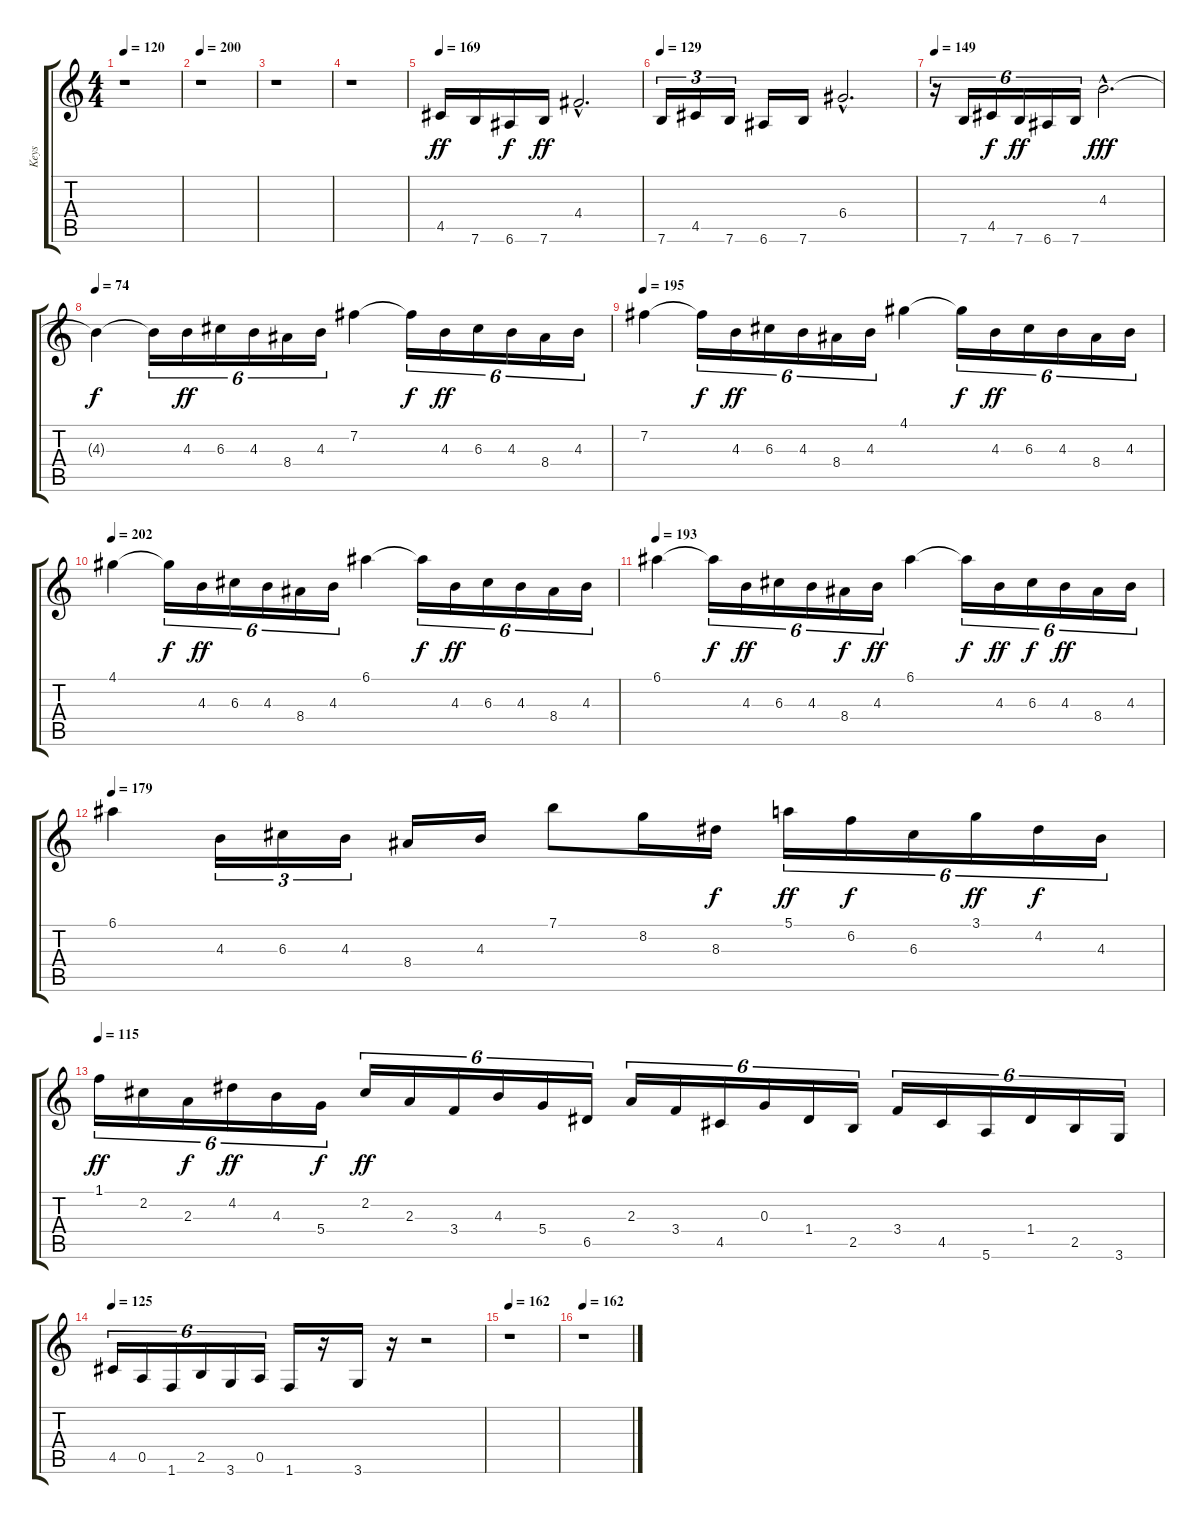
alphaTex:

\track ("Keys" "Keys") {instrument synthbass1}
\staff {score tabs}
\tuning (E4 B3 G3 D3 A2 E2) {hide}
\ts (4 4)
\tempo 120
\clef g2
\ks c
r.1{dy f} |
\tempo 200
r.1 |
r.1 |
r.1 |
\tempo 169
4.5.16{dy ff balance 5 instrument lead2sawtooth} 7.6.16 6.6.16{dy f} 7.6.16{dy ff} 4.4{hac}.2{d} |
\tempo 129
7.6.16{tu (3 2)} 4.5.16{tu (3 2)} 7.6.16{tu (3 2)} 6.6.16 7.6.16 6.4{hac}.2{d} |
\tempo 149
r.16{tu (6 4)} 7.6.16{tu (6 4)} 4.5.16{tu (6 4) dy f} 7.6.16{tu (6 4) dy ff} 6.6.16{tu (6 4)} 7.6.16{tu (6 4)} 4.3{hac}.2{d dy fff} |
\tempo 74
4.3{t}.4{dy f} 4.3{t}.16{tu (6 4)} 4.3.16{tu (6 4) dy ff} 6.3.16{tu (6 4)} 4.3.16{tu (6 4)} 8.4.16{tu (6 4)} 4.3.16{tu (6 4)} 7.2.4 7.2{t}.16{tu (6 4) dy f} 4.3.16{tu (6 4) dy ff} 6.3.16{tu (6 4)} 4.3.16{tu (6 4)} 8.4.16{tu (6 4)} 4.3.16{tu (6 4)} |
\tempo 195
7.2.4 7.2{t}.16{tu (6 4) dy f} 4.3.16{tu (6 4) dy ff} 6.3.16{tu (6 4)} 4.3.16{tu (6 4)} 8.4.16{tu (6 4)} 4.3.16{tu (6 4)} 4.1.4 4.1{t}.16{tu (6 4) dy f} 4.3.16{tu (6 4) dy ff} 6.3.16{tu (6 4)} 4.3.16{tu (6 4)} 8.4.16{tu (6 4)} 4.3.16{tu (6 4)} |
\tempo 202
4.1.4 4.1{t}.16{tu (6 4) dy f} 4.3.16{tu (6 4) dy ff} 6.3.16{tu (6 4)} 4.3.16{tu (6 4)} 8.4.16{tu (6 4)} 4.3.16{tu (6 4)} 6.1.4 6.1{t}.16{tu (6 4) dy f} 4.3.16{tu (6 4) dy ff} 6.3.16{tu (6 4)} 4.3.16{tu (6 4)} 8.4.16{tu (6 4)} 4.3.16{tu (6 4)} |
\tempo 193
6.1.4 6.1{t}.16{tu (6 4) dy f} 4.3.16{tu (6 4) dy ff} 6.3.16{tu (6 4)} 4.3.16{tu (6 4)} 8.4.16{tu (6 4) dy f} 4.3.16{tu (6 4) dy ff} 6.1.4 6.1{t}.16{tu (6 4) dy f} 4.3.16{tu (6 4) dy ff} 6.3.16{tu (6 4) dy f} 4.3.16{tu (6 4) dy ff} 8.4.16{tu (6 4)} 4.3.16{tu (6 4)} |
\tempo 179
6.1.4 4.3.16{tu (3 2)} 6.3.16{tu (3 2)} 4.3.16{tu (3 2)} 8.4.16 4.3.16 7.1.8 8.2.16 8.3.16{dy f} 5.1.16{tu (6 4) dy ff} 6.2.16{tu (6 4) dy f} 6.3.16{tu (6 4)} 3.1.16{tu (6 4) dy ff} 4.2.16{tu (6 4) dy f} 4.3.16{tu (6 4)} |
\tempo 115
1.1.16{tu (6 4) dy ff} 2.2.16{tu (6 4)} 2.3.16{tu (6 4) dy f} 4.2.16{tu (6 4) dy ff} 4.3.16{tu (6 4)} 5.4.16{tu (6 4) dy f} 2.2.16{tu (6 4) dy ff} 2.3.16{tu (6 4)} 3.4.16{tu (6 4)} 4.3.16{tu (6 4)} 5.4.16{tu (6 4)} 6.5.16{tu (6 4)} 2.3.16{tu (6 4)} 3.4.16{tu (6 4)} 4.5.16{tu (6 4)} 0.3.16{tu (6 4)} 1.4.16{tu (6 4)} 2.5.16{tu (6 4)} 3.4.16{tu (6 4)} 4.5.16{tu (6 4)} 5.6.16{tu (6 4)} 1.4.16{tu (6 4)} 2.5.16{tu (6 4)} 3.6.16{tu (6 4)} |
\tempo 125
4.5.16{tu (6 4)} 0.5.16{tu (6 4)} 1.6.16{tu (6 4)} 2.5.16{tu (6 4)} 3.6.16{tu (6 4)} 0.5.16{tu (6 4)} 1.6.16 r.16 3.6.16 r.16 r.2 |
\tempo 162
r.1 |
\tempo 162
r.1
